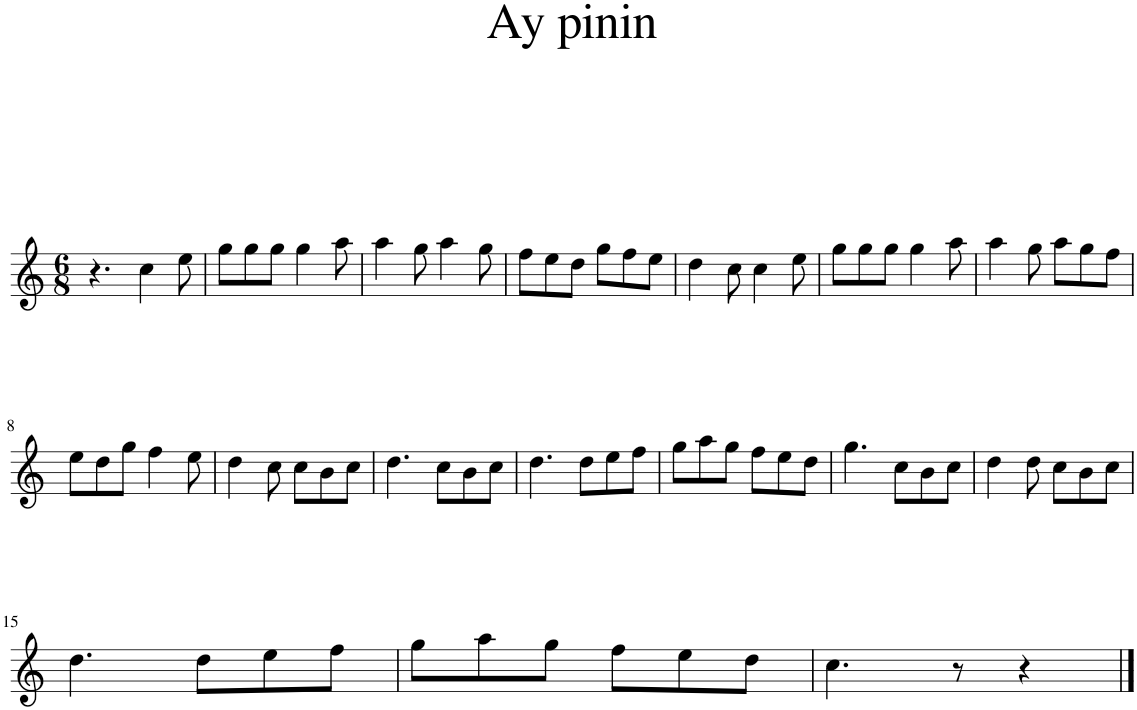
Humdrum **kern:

**kern
*part1
*staff1
*I"Violín
*I'Vln.
*clefG2
*k[]
*M6/8
=1
4.r
4cc\
8ee\
=2
8gg\L
8gg\
8gg\J
4gg\
8aa\
=3
4aa\
8gg\
4aa\
8gg\
=4
8ff\L
8ee\
8dd\J
8gg\L
8ff\
8ee\J
=5
4dd\
8cc\
4cc\
8ee\
=6
8gg\L
8gg\
8gg\J
4gg\
8aa\
=7
4aa\
8gg\
8aa\L
8gg\
8ff\J
!!LO:LB:g=z
=8
8ee\L
8dd\
8gg\J
4ff\
8ee\
=9
4dd\
8cc\
8cc\L
8b\
8cc\J
=10
4.dd\
8cc\L
8b\
8cc\J
=11
4.dd\
8dd\L
8ee\
8ff\J
=12
8gg\L
8aa\
8gg\J
8ff\L
8ee\
8dd\J
=13
4.gg\
8cc\L
8b\
8cc\J
=14
4dd\
8dd\
8cc\L
8b\
8cc\J
!!LO:LB:g=z
=15
4.dd\
8dd\L
8ee\
8ff\J
=16
8gg\L
8aa\
8gg\J
8ff\L
8ee\
8dd\J
=17
4.cc\
8r
4r
==
*-
